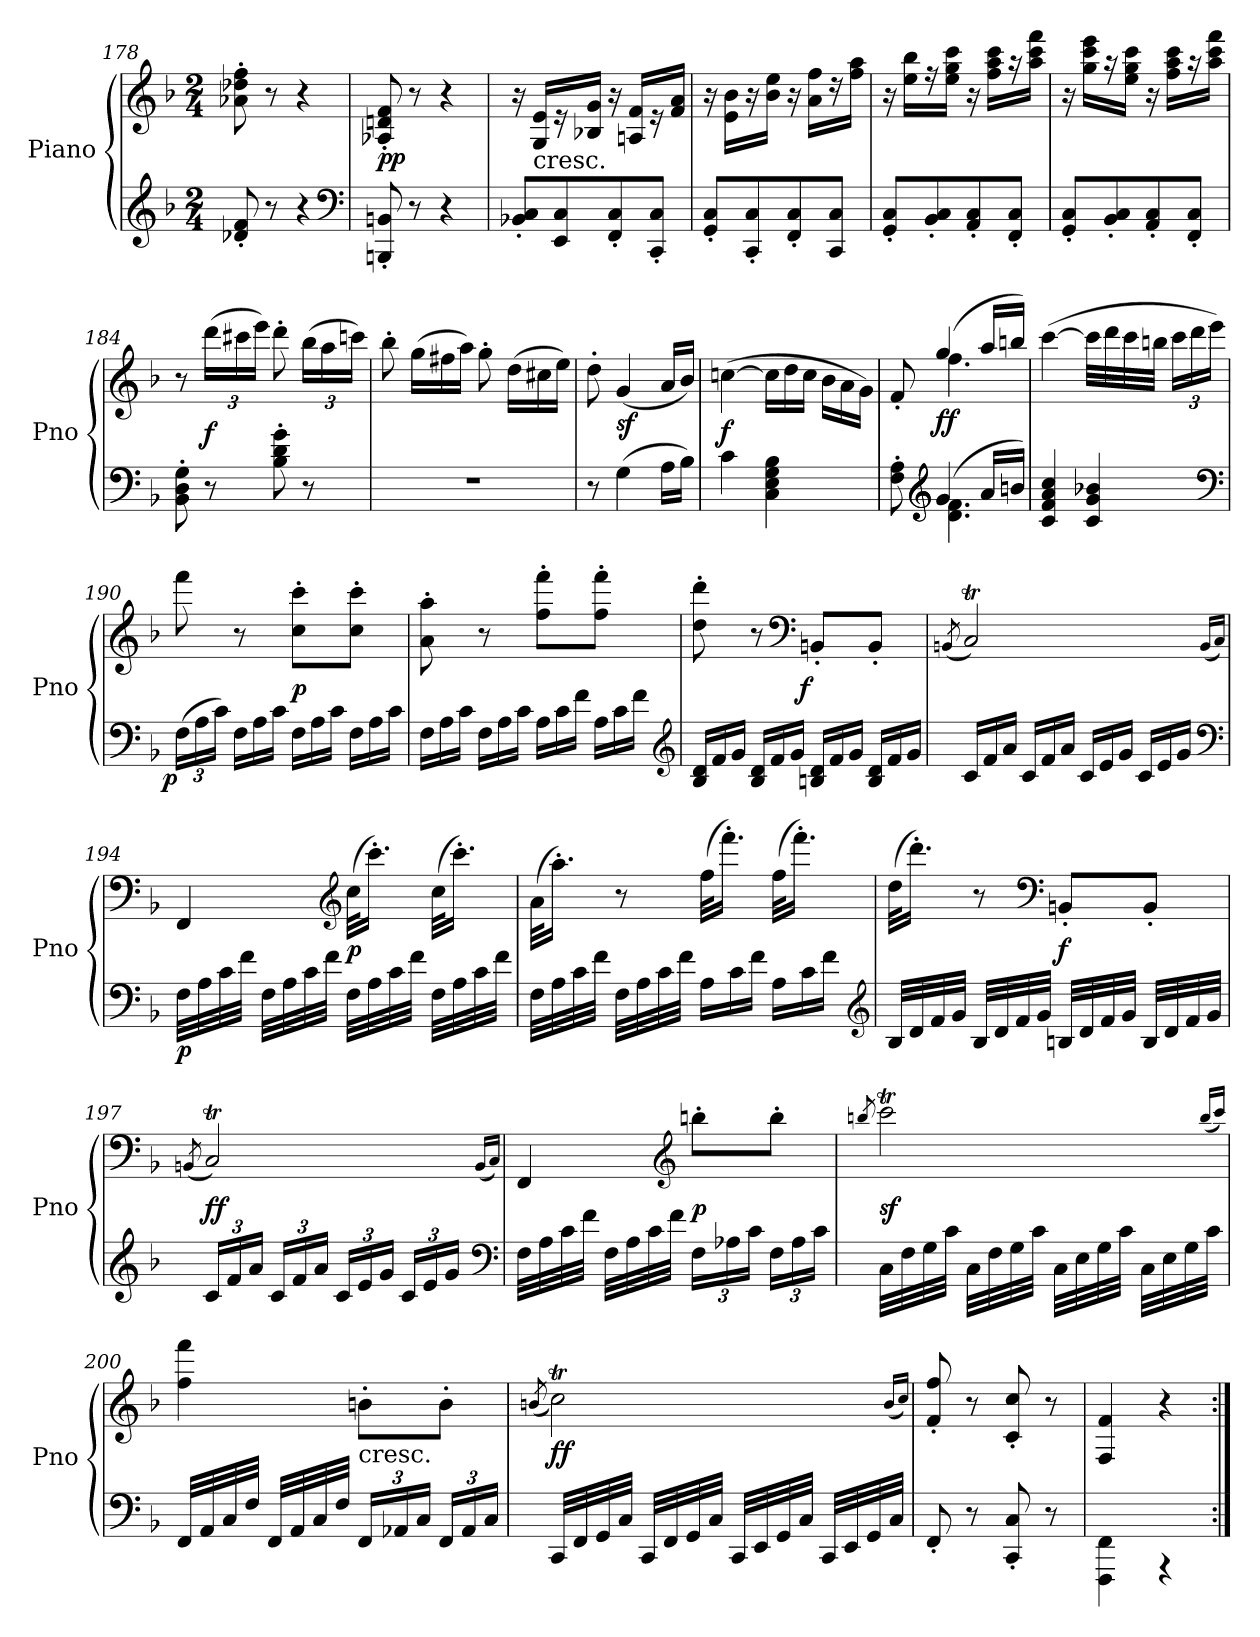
**kern	**kern	**dynam
*part1	*part1	*part1
*staff2	*staff1	*staff1/2
*I"Piano	*	*
*I'Pno	*	*
*clefG2	*clefG2	*
*k[b-]	*k[b-]	*
*M2/4	*M2/4	*
=178	=178	=178
8d-X' 8f'	8a-X' 8dd-X' 8ff'	.
8r	8r	.
4r	4r	.
*clefF4	*	*
=179	=179	=179
8BBBn' 8BBn'	8A-X'> 8dn'> 8f'>	pp
8r	8r	.
4r	4r	.
=180	=180	=180
8BB-X' 8C'L	16r	.
!	!LO:TX:c:t=cresc.	!
.	16G 16eLL	.
8EE 8C	16r	.
.	16B-X 16gJJ	.
8FF' 8C'	16r	.
.	16An 16fLL	.
8CC' 8C'J	16r	.
.	16f 16aJJ	.
=181	=181	=181
8GG' 8C'L	16r	.
.	16e\ 16b-\LL	.
8CC' 8C'	16r	.
.	16b-\ 16ee\JJ	.
8FF' 8C'	16r	.
.	16a 16ffLL	.
8CC 8CJ	16r	.
.	16ff 16aaJJ	.
=182	=182	=182
8GG' 8C'L	16r	.
.	16ee 16bb-LL	.
8BB-' 8C'	16r	.
.	16ee 16gg 16cccJJ	.
8AA' 8C'	16r	.
.	16ff 16aa 16cccLL	.
8FF' 8C'J	16r	.
.	16aa 16ccc 16fffJJ	.
=183	=183	=183
8GG' 8C'L	16r	.
.	16gg 16ccc 16eeeLL	.
8BB-' 8C'	16r	.
.	16ee 16gg 16cccJJ	.
8AA' 8C'	16r	.
.	16ff 16aa 16cccLL	.
8FF' 8C'J	16r	.
.	16aa 16ccc 16fffJJ	.
=184	=184	=184
8BB-' 8D' 8G'	8r	.
8r	(24dddLL	f
.	24ccc#X	.
.	24eeeJJ)	.
8B-'<\ 8d'<\ 8g'<\	8ddd'\	.
8r	(24bb-\LL	.
.	24aa\	.
.	24cccn\JJ)	.
=185	=185	=185
2r	8bb-'	.
*	*Xtuplet	*
.	(24ggLL	.
.	24ff#X	.
.	24aaJJ)	.
.	8gg'	.
.	(24ddLL	.
.	24cc#X	.
.	24eeJJ)	.
=186	=186	=186
8r	8dd'	.
(4G	(4g	sf
16ALL	16aLL	.
16B-JJ)	16b-JJ)	.
=187	=187	=187
4c	([4ccn	f
4C 4E 4G 4B-	24ccLL]	.
.	24dd	.
.	24ccJJ	.
.	24b-\LL	.
.	24a\	.
.	24g\JJ)	.
=188	=188	=188
*^	*^	*
8F' 8A'	8ryy	8ryy	8f'	.
*clefG2	*	*	*	*
(4g	4.d 4.f	(4gg	4.ff	ff
16aLL	.	16aaLL	.	.
16bnJJ)	.	16bbnJJ)	.	.
*v	*v	*	*	*
*	*v	*v	*
=189	=189	=189
4c 4f 4a 4cc	([4ccc	.
4c 4g 4b-X	32cccLLL]	.
.	32ddd	.
.	32ccc	.
.	32bbnJJJ	.
*	*tuplet	*
.	24cccLL	.
.	24ddd	.
.	24eeeJJ)	.
*clefF4	*	*
=190	=190	=190
*Xbrackettup	*	*
!	!	!LO:DY:b=2:rj
(24FLL	8fff	p
24A	.	.
24cJJ)	.	.
*Xtuplet	*	*
24FLL	8r	.
24A	.	.
24cJJ	.	.
24FLL	8cc' 8ccc'L	p
24A	.	.
24cJJ	.	.
24FLL	8cc' 8ccc'J	.
24A	.	.
24cJJ	.	.
=191	=191	=191
24FLL	8a' 8aa'	.
24A	.	.
24cJJ	.	.
24FLL	8r	.
24A	.	.
24cJJ	.	.
24ALL	8ff' 8fff'L	.
24c	.	.
24fJJ	.	.
24ALL	8ff' 8fff'J	.
24c	.	.
24fJJ	.	.
*clefG2	*	*
=192	=192	=192
24B- 24dLL	8dd' 8ddd'	.
24f	.	.
24gJJ	.	.
24B- 24dLL	8r	.
24f	.	.
24gJJ	.	.
*	*clefF4	*
!	!	!LO:DY:rj
24Bn 24dLL	8BBn'L	f
24f	.	.
24gJJ	.	.
24B 24dLL	8BB'J	.
24f	.	.
24gJJ	.	.
=193	=193	=193
.	(8qBBn	.
24cLL	2CT)	.
24f	.	.
24aJJ	.	.
24cLL	.	.
24f	.	.
24aJJ	.	.
24cLL	.	.
24e	.	.
24gJJ	.	.
24cLL	.	.
24e	.	.
24gJJ	.	.
*clefF4	*	*
.	(16qBBLL	.
.	16qCJJ)	.
=194	=194	=194
!	!	!LO:DY:b=2
32FLLL	4FFTTT	p
32A	.	.
32c	.	.
32fJJJ	.	.
32FLLL	.	.
32A	.	.
32c	.	.
32fJJJ	.	.
*	*clefG2	*
32FLLL	(32ccKLL	p
32A	16.ccc'JJ)	.
32c	.	.
32fJJJ	.	.
32FLLL	(32ccKLL	.
32A	16.ccc'JJ)	.
32c	.	.
32fJJJ	.	.
=195	=195	=195
32FLLL	(32aKLL	.
32A	16.aa'JJ)	.
32c	.	.
32fJJJ	.	.
32FLLL	8r	.
32A	.	.
32c	.	.
32fJJJ	.	.
24ALL	(32ffKLL	.
.	16.fff'JJ)	.
24c	.	.
24fJJ	.	.
24ALL	(32ffKLL	.
.	16.fff'JJ)	.
24c	.	.
24fJJ	.	.
*clefG2	*	*
=196	=196	=196
32B-LLL	(32ddKLL	.
32d	16.ddd'JJ)	.
32f	.	.
32gJJJ	.	.
32B-LLL	8r	.
32d	.	.
32f	.	.
32gJJJ	.	.
*	*clefF4	*
32BnLLL	8BBn'L	f
32d	.	.
32f	.	.
32gJJJ	.	.
32BLLL	8BB'J	.
32d	.	.
32f	.	.
32gJJJ	.	.
=197	=197	=197
.	(8qBBn	.
*tuplet	*	*
24cLL	2CT)	ff
24f	.	.
24aJJ	.	.
24cLL	.	.
24f	.	.
24aJJ	.	.
24cLL	.	.
24e	.	.
24gJJ	.	.
24cLL	.	.
24e	.	.
24gJJ	.	.
*clefF4	*	*
.	(16qBBLL	.
.	16qCJJ)	.
=198	=198	=198
32FLLL	4FFTTT	.
32A	.	.
32c	.	.
32fJJJ	.	.
32FLLL	.	.
32A	.	.
32c	.	.
32fJJJ	.	.
*	*clefG2	*
24FLL	8bbn'L	p
24A-X	.	.
24cJJ	.	.
24FLL	8bb'J	.
24A-	.	.
24cJJ	.	.
=199	=199	=199
.	8qbbn	.
32CLLL	2cccT	sf
32F	.	.
32G	.	.
32cJJJ	.	.
32CLLL	.	.
32F	.	.
32G	.	.
32cJJJ	.	.
32CLLL	.	.
32E	.	.
32G	.	.
32cJJJ	.	.
32CLLL	.	.
32E	.	.
32G	.	.
32cJJJ	.	.
.	(16qbbLL	.
.	16qcccJJ)	.
=200	=200	=200
32FFLLL	4ffTTT 4fffTTT	.
32AA	.	.
32C	.	.
32FJJJ	.	.
32FFLLL	.	.
32AA	.	.
32C	.	.
32FJJJ	.	.
!	!LO:TX:c:t=cresc.	!
24FFLL	8bn'L	.
24AA-X	.	.
24CJJ	.	.
24FFLL	8b'J	.
24AA-	.	.
24CJJ	.	.
=201	=201	=201
.	(8qbn	.
32CCLLL	2ccT)	ff
32FF	.	.
32GG	.	.
32CJJJ	.	.
32CCLLL	.	.
32FF	.	.
32GG	.	.
32CJJJ	.	.
32CCLLL	.	.
32EE	.	.
32GG	.	.
32CJJJ	.	.
32CCLLL	.	.
32EE	.	.
32GG	.	.
32CJJJ	.	.
.	(16qbLL	.
.	16qccJJ)	.
=202	=202	=202
8FF'	8fTTT'/ 8ffTTT'/	.
8r	8r	.
8CC' 8C'	8c' 8cc'	.
8r	8r	.
=203	=203	=203
4FFF\ 4FF\	4F/ 4f/	.
4rAAA	4r	.
=:|!	=:|!	=:|!
*-	*-	*-
